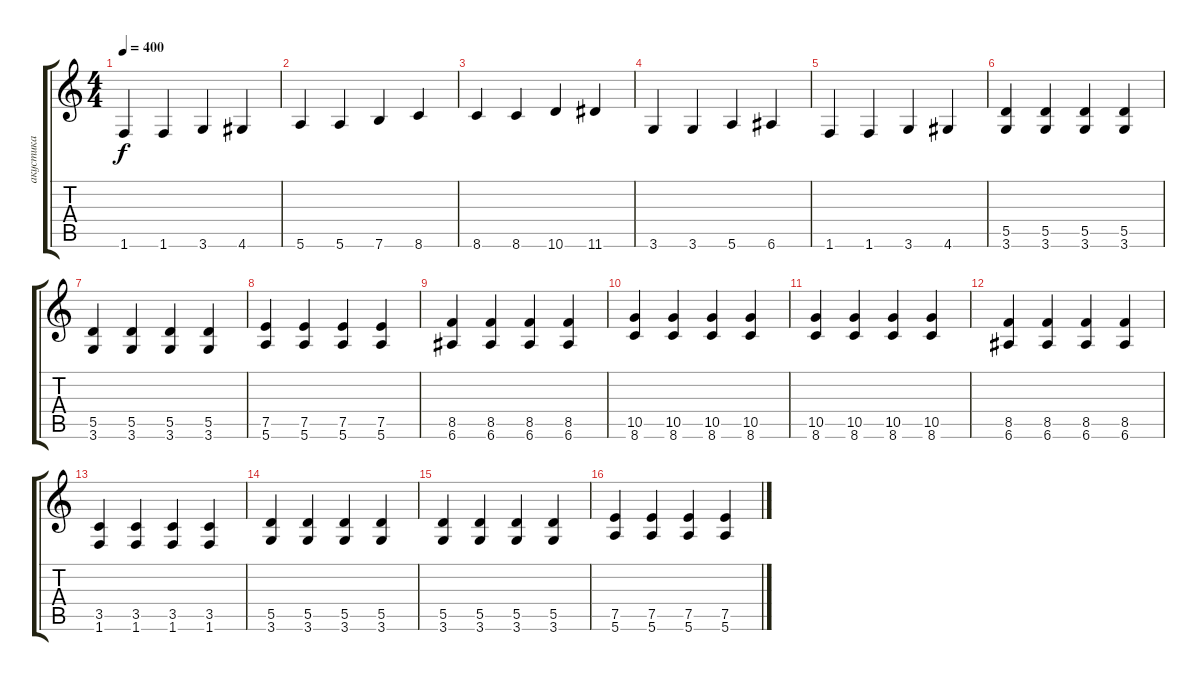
\track ("акустика" "акустика") {instrument acousticguitarsteel}
\staff {score tabs}
\tuning (E4 B3 G3 D3 A2 E2) {hide}
\ts (4 4)
\tempo 400
\clef g2
\ks c
1.6.4{dy f} 1.6.4 3.6.4 4.6.4 |
5.6.4 5.6.4 7.6.4 8.6.4 |
8.6.4 8.6.4 10.6.4 11.6.4 |
3.6.4 3.6.4 5.6.4 6.6.4 |
1.6.4 1.6.4 3.6.4 4.6.4 |
(5.5 3.6).4 (5.5 3.6).4 (5.5 3.6).4 (5.5 3.6).4 |
(5.5 3.6).4 (5.5 3.6).4 (5.5 3.6).4 (5.5 3.6).4 |
(7.5 5.6).4 (7.5 5.6).4 (7.5 5.6).4 (7.5 5.6).4 |
(8.5 6.6).4 (8.5 6.6).4 (8.5 6.6).4 (8.5 6.6).4 |
(10.5 8.6).4 (10.5 8.6).4 (10.5 8.6).4 (10.5 8.6).4 |
(10.5 8.6).4 (10.5 8.6).4 (10.5 8.6).4 (10.5 8.6).4 |
(8.5 6.6).4 (8.5 6.6).4 (8.5 6.6).4 (8.5 6.6).4 |
(3.5 1.6).4 (3.5 1.6).4 (3.5 1.6).4 (3.5 1.6).4 |
(5.5 3.6).4 (5.5 3.6).4 (5.5 3.6).4 (5.5 3.6).4 |
(5.5 3.6).4 (5.5 3.6).4 (5.5 3.6).4 (5.5 3.6).4 |
(7.5 5.6).4 (7.5 5.6).4 (7.5 5.6).4 (7.5 5.6).4
